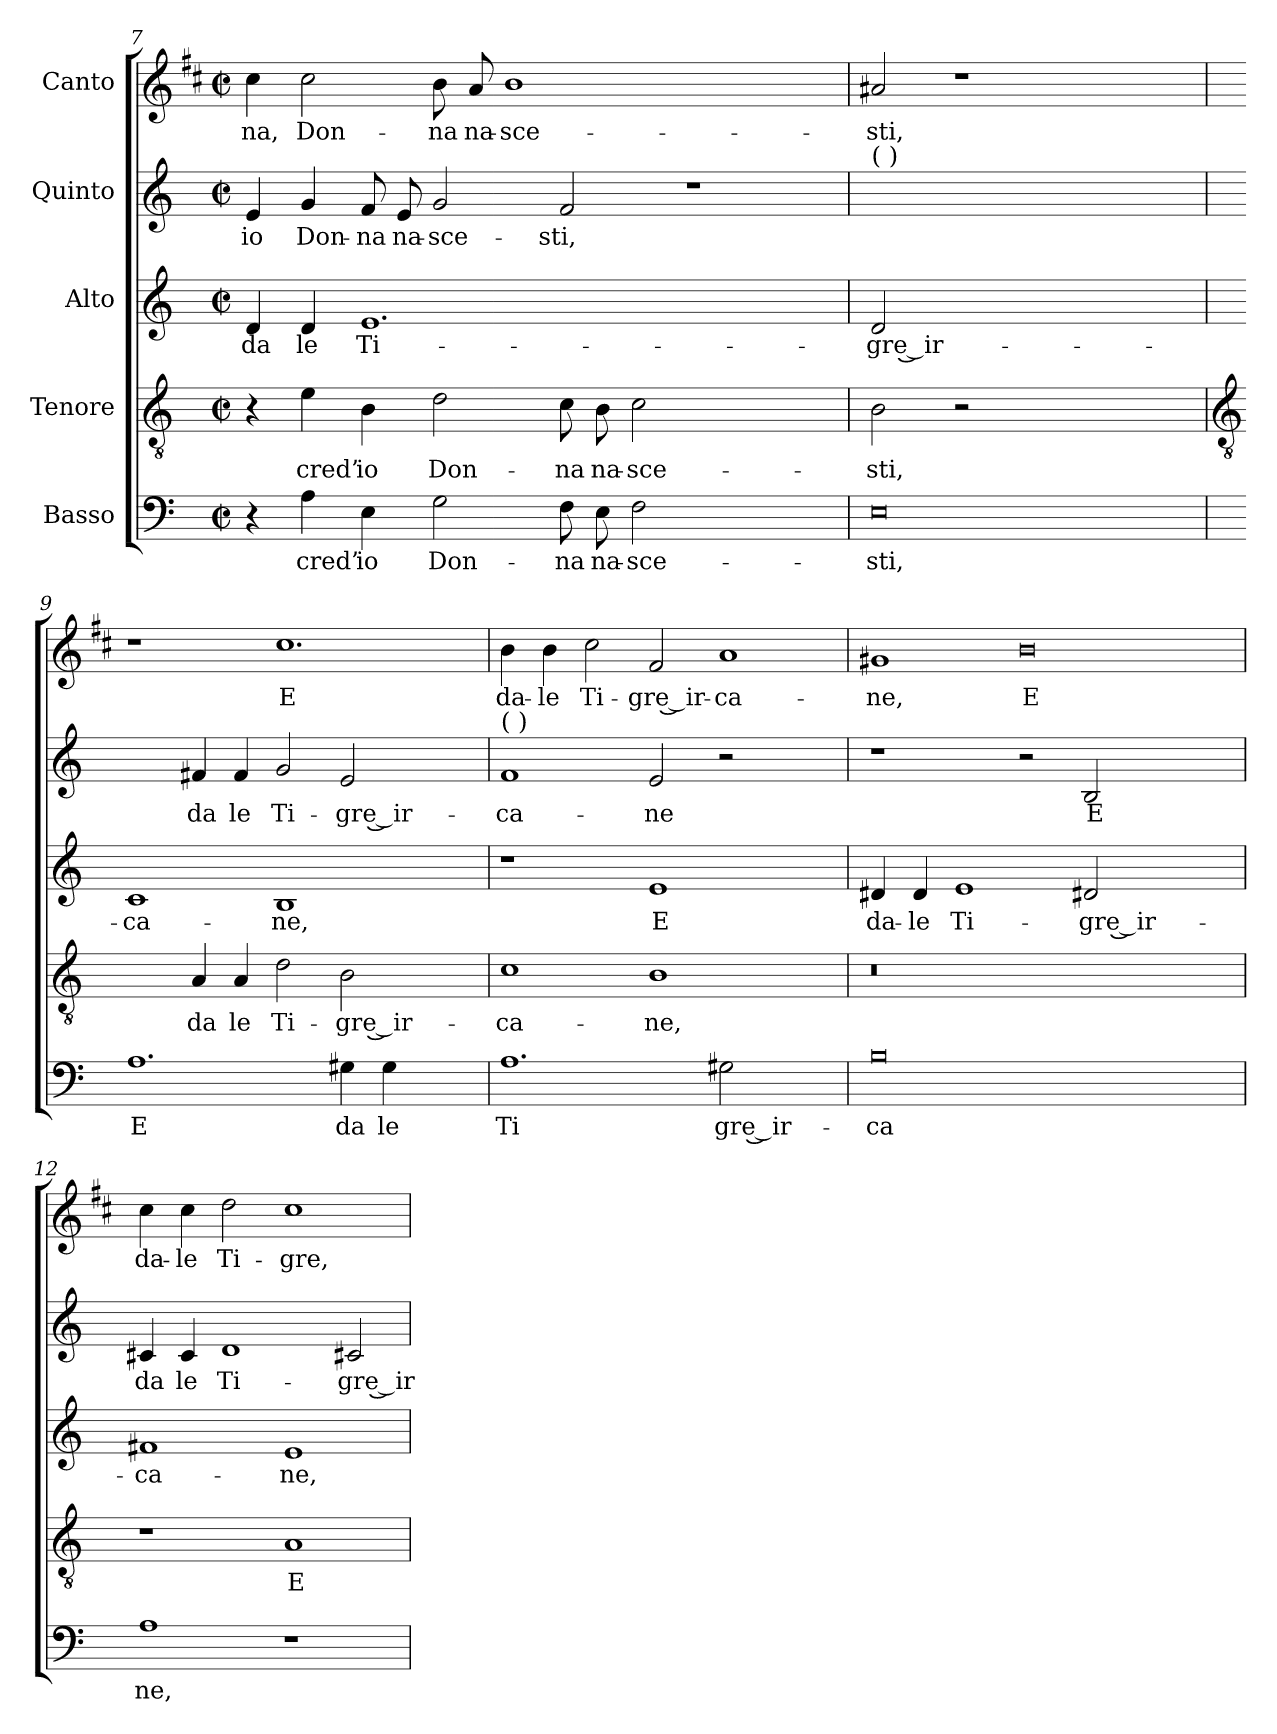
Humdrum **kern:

**kern	**text	**kern	**text	**kern	**text	**kern	**text	**kern	**text
*part5	*part5	*part4	*part4	*part3	*part3	*part2	*part2	*part1	*part1
*staff5	*staff5	*staff4	*staff4	*staff3	*staff3	*staff2	*staff2	*staff1	*staff1
*I"Basso	*	*I"Tenore	*	*I"Alto	*	*I"Quinto	*	*I"Canto	*
*clefF4	*	*clefGv2	*	*clefG2	*	*clefG2	*	*clefG2	*
*	*	*	*	*	*	*	*	*ITrd1c2	*
*k[]	*	*k[]	*	*k[]	*	*k[]	*	*k[]	*
*C:	*	*C:	*	*C:	*	*C:	*	*C:	*
*M4/2	*	*M4/2	*	*M4/2	*	*M4/2	*	*M4/2	*
*met(c|)	*	*met(c|)	*	*met(c|)	*	*met(c|)	*	*met(c|)	*
=7	=7	=7	=7	=7	=7	=7	=7	=7	=7
!	!	!	!	!	!LO:LY:b	!	!LO:LY:b	!	!LO:LY:b
*	*	*	*	*	*	*	*	*^	*
4r	.	4r	.	4d	da	4e	io	4b	2.ryy	-na,
!	!LO:LY:b	!	!LO:LY:b	!	!LO:LY:b	!	!LO:LY:b	!	!	!LO:LY:b
4A	cred’	4e	cred’	4d	le	4g	Don-	2b	.	Don-
!	!LO:LY:b	!	!LO:LY:b	!	!LO:LY:b	!	!LO:LY:b	!	!	!
4E	io	4B	io	1.e	Ti-	8f	-na	.	.	.
!	!	!	!	!	!	!	!LO:LY:b	!	!	!
.	.	.	.	.	.	8e	na-	.	.	.
!	!LO:LY:b	!	!LO:LY:b	!	!	!	!LO:LY:b	!	!	!LO:LY:b
2G	Don-	2d	Don-	.	.	2g	-sce-	8a	0ryy	-na
!	!	!	!	!	!	!	!	!	!	!LO:LY:b
.	.	.	.	.	.	.	.	8g	.	na-
!	!	!	!	!	!	!	!	!	!	!LO:LY:b
.	.	.	.	.	.	.	.	1a	.	-sce-
!	!LO:LY:b	!	!LO:LY:b	!	!	!	!LO:LY:b	!	!	!
8F	-na	8c	-na	.	.	2f	-sti,	.	.	.
!	!LO:LY:b	!	!LO:LY:b	!	!	!	!	!	!	!
8E	na-	8B	na-	.	.	.	.	.	.	.
!	!LO:LY:b	!	!LO:LY:b	!	!	!	!	!	!	!
2F	-sce-	2c	-sce-	.	.	.	.	.	.	.
.	.	.	.	.	.	1r	.	.	.	.
2.ryy	.	2.ryy	.	2.ryy	.	.	.	2.ryy	.	.
=8	=8	=8	=8	=8	=8	=8	=8	=8	=8	=8
!	!	!	!	!	!	!LO:TX:a:t=(  )	!	!	!	!
!	!LO:LY:b	!	!LO:LY:b	!	!LO:LY:b	!	!LO:LY:b	!	!	!LO:LY:b
0E	-sti,	2B	-sti,	2d	-gre͜ ir-	[1gyy	E	2g#X	2ryy	-sti,
.	.	2r	.	1.ryy	.	.	.	1r	1.ryy	.
!	!	!	!LO:LY:b	!	!	!	!	!	!	!
.	.	[2Byy	E	.	.	1ryy	.	.	.	.
.	.	2ryy	.	.	.	.	.	2ryy	.	.
*	*	*	*	*	*	*	*	*v	*v	*
!!LO:LB:g=z
=9	=9	=9	=9	=9	=9	=9	=9	=9	=9
*	*	*clefGv2	*	*	*	*	*	*	*
!	!LO:LY:b	!	!	!	!LO:LY:b	!	!	!	!
1.A	E	2Byy]	.	1c	-ca-	2gyy]	.	1r	.
!	!	!	!LO:LY:b	!	!	!	!LO:LY:b	!	!
.	.	4A	da	.	.	4f#X	da	.	.
!	!	!	!LO:LY:b	!	!	!	!LO:LY:b	!	!
.	.	4A	le	.	.	4f#	le	.	.
!	!	!	!LO:LY:b	!	!LO:LY:b	!	!LO:LY:b	!	!LO:LY:b
.	.	2d	Ti-	1B	-ne,	2g	Ti-	1.b	E
!	!LO:LY:b	!	!LO:LY:b	!	!	!	!LO:LY:b	!	!
4G#X	da	2B	-gre͜ ir-	.	.	2e	-gre͜ ir-	.	.
!	!LO:LY:b	!	!	!	!	!	!	!	!
4G#	le	.	.	.	.	.	.	.	.
2ryy	.	2ryy	.	2ryy	.	2ryy	.	.	.
=10	=10	=10	=10	=10	=10	=10	=10	=10	=10
!	!	!	!	!	!	!LO:TX:a:t=(  )	!	!	!
!	!LO:LY:b	!	!LO:LY:b	!	!	!	!LO:LY:b	!	!LO:LY:b
1.A	Ti	1c	-ca-	1r	.	1f	-ca-	4a	da-
!	!	!	!	!	!	!	!	!	!LO:LY:b
.	.	.	.	.	.	.	.	4a	-le
!	!	!	!	!	!	!	!	!	!LO:LY:b
.	.	.	.	.	.	.	.	2b	Ti-
!	!	!	!LO:LY:b	!	!LO:LY:b	!	!LO:LY:b	!	!LO:LY:b
.	.	1B	-ne,	1e	E	2e	-ne	2e	-gre͜ ir-
!	!LO:LY:b	!	!	!	!	!	!	!	!LO:LY:b
2G#X	gre͜ ir-	.	.	.	.	2r	.	1g	-ca-
2ryy	.	2ryy	.	2ryy	.	2ryy	.	.	.
=11	=11	=11	=11	=11	=11	=11	=11	=11	=11
!	!LO:LY:b	!	!	!	!LO:LY:b	!	!	!	!LO:LY:b
0B	-ca	0r	.	4d#X	da-	1r	.	1f#X	-ne,
!	!	!	!	!	!LO:LY:b	!	!	!	!
.	.	.	.	4d#	-le	.	.	.	.
!	!	!	!	!	!LO:LY:b	!	!	!	!
.	.	.	.	1e	Ti-	.	.	.	.
!	!	!	!	!	!	!	!	!	!LO:LY:b
.	.	.	.	.	.	2r	.	0a	E
!	!	!	!	!	!LO:LY:b	!	!LO:LY:b	!	!
.	.	.	.	2d#X	-gre͜ ir-	2B	E	.	.
1ryy	.	1ryy	.	1ryy	.	1ryy	.	.	.
=12	=12	=12	=12	=12	=12	=12	=12	=12	=12
!	!LO:LY:b	!	!	!	!LO:LY:b	!	!LO:LY:b	!	!LO:LY:b
1A	ne,	1r	.	1f#X	-ca-	4c#X	da	4b	da-
!	!	!	!	!	!	!	!LO:LY:b	!	!LO:LY:b
.	.	.	.	.	.	4c#	le	4b	-le
!	!	!	!	!	!	!	!LO:LY:b	!	!LO:LY:b
.	.	.	.	.	.	1d	Ti-	2cc	Ti-
!	!	!	!LO:LY:b	!	!LO:LY:b	!	!	!	!LO:LY:b
1r	.	1A	E	1e	-ne,	.	.	1b	-gre,
!	!	!	!	!	!	!	!LO:LY:b	!	!
.	.	.	.	.	.	2c#X	-gre͜ ir-	.	.
=	=	=	=	=	=	=	=	=	=
*-	*-	*-	*-	*-	*-	*-	*-	*-	*-
